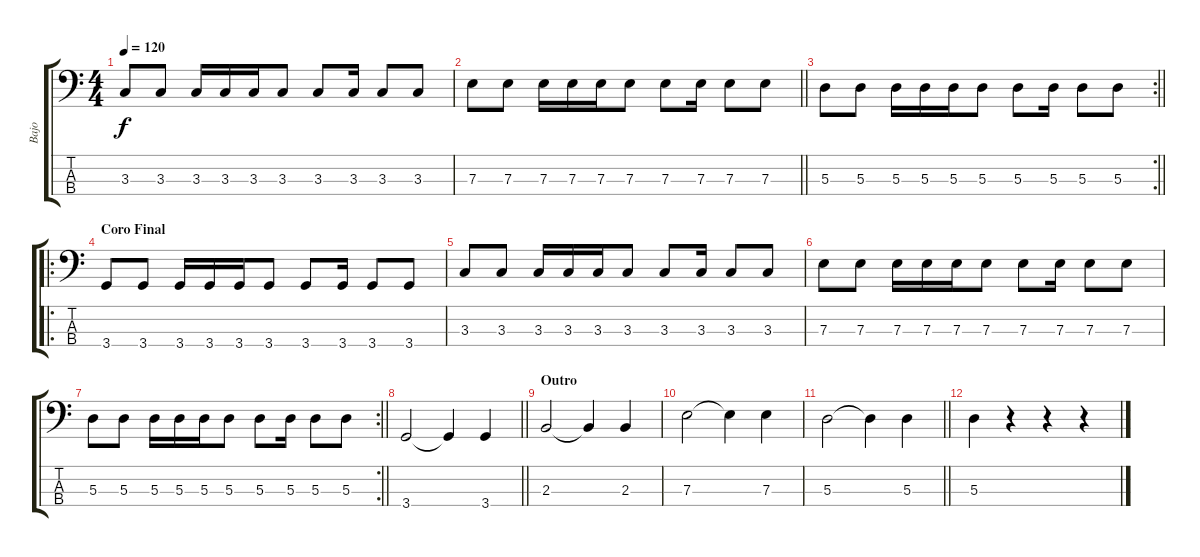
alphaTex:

\track ("Bajo" "Bajo") {instrument electricbasspick}
\staff {score tabs}
\tuning (G2 D2 A1 E1) {hide}
\ts (4 4)
\tempo 120
\clef f4
\ks c
3.3.8{dy f} 3.3.8 3.3.16 3.3.16 3.3.16 3.3.8 3.3.8 3.3.16 3.3.8 3.3.8 |
\barLineRight lightlight
7.3.8 7.3.8 7.3.16 7.3.16 7.3.16 7.3.8 7.3.8 7.3.16 7.3.8 7.3.8 |
\rc 2
\barLineRight lightlight
5.3.8 5.3.8 5.3.16 5.3.16 5.3.16 5.3.8 5.3.8 5.3.16 5.3.8 5.3.8 |
\ro
\section ("" "Coro Final")
3.4.8 3.4.8 3.4.16 3.4.16 3.4.16 3.4.8 3.4.8 3.4.16 3.4.8 3.4.8 |
3.3.8 3.3.8 3.3.16 3.3.16 3.3.16 3.3.8 3.3.8 3.3.16 3.3.8 3.3.8 |
7.3.8 7.3.8 7.3.16 7.3.16 7.3.16 7.3.8 7.3.8 7.3.16 7.3.8 7.3.8 |
\rc 2
\barLineRight lightlight
5.3.8 5.3.8 5.3.16 5.3.16 5.3.16 5.3.8 5.3.8 5.3.16 5.3.8 5.3.8 |
\barLineRight lightlight
3.4.2 3.4{t}.4 3.4.4 |
\section ("" "Outro")
2.3.2 2.3{t}.4 2.3.4 |
7.3.2 7.3{t}.4 7.3.4 |
\barLineRight lightlight
5.3.2 5.3{t}.4 5.3.4 |
5.3.4 r.4 r.4 r.4
